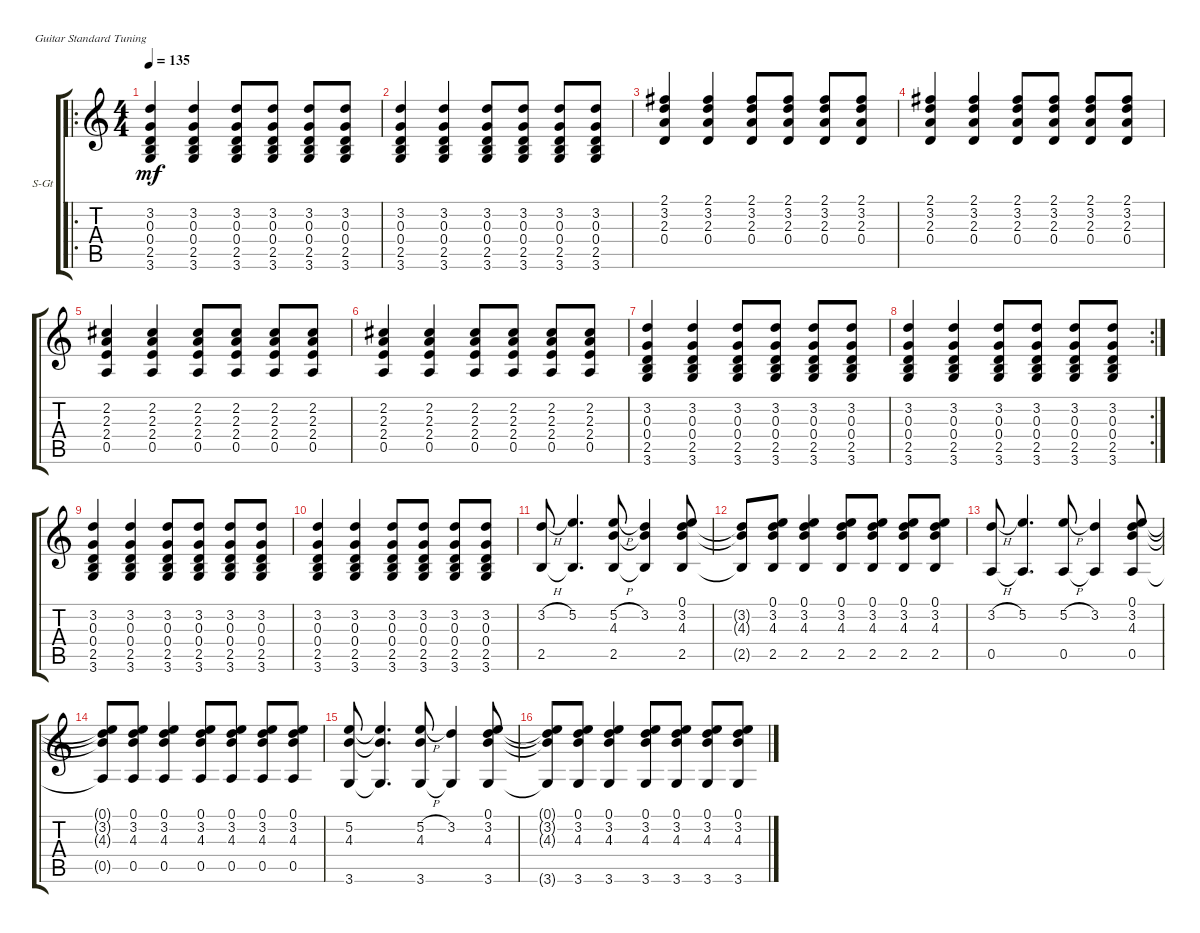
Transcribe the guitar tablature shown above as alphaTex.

\defaultSystemsLayout 4
\bracketExtendMode groupsimilarinstruments
\firstSystemTrackNameOrientation horizontal
\otherSystemsTrackNameOrientation horizontal
\track ("Steel Guitar" "S-Gt") {instrument acousticguitarsteel}
\staff {score tabs}
\tuning (E4 B3 G3 D3 A2 E2)
\ro
\ts (4 4)
\tempo 135
\clef g2
\ks c
(3.6 2.5 0.4 0.3 3.2).4{dy mf} (3.6 2.5 0.4 0.3 3.2).4 (3.6 2.5 0.4 0.3 3.2).8 (3.6 2.5 0.4 0.3 3.2).8 (3.6 2.5 0.4 0.3 3.2).8 (3.6 2.5 0.4 0.3 3.2).8 |
(3.6 2.5 0.4 0.3 3.2).4 (3.6 2.5 0.4 0.3 3.2).4 (3.6 2.5 0.4 0.3 3.2).8 (3.6 2.5 0.4 0.3 3.2).8 (3.6 2.5 0.4 0.3 3.2).8 (3.6 2.5 0.4 0.3 3.2).8 |
(0.4 2.3 3.2 2.1).4 (0.4 2.3 3.2 2.1).4 (0.4 2.3 3.2 2.1).8 (0.4 2.3 3.2 2.1).8 (0.4 2.3 3.2 2.1).8 (0.4 2.3 3.2 2.1).8 |
(0.4 2.3 3.2 2.1).4 (0.4 2.3 3.2 2.1).4 (0.4 2.3 3.2 2.1).8 (0.4 2.3 3.2 2.1).8 (0.4 2.3 3.2 2.1).8 (0.4 2.3 3.2 2.1).8 |
(2.4 2.3 2.2 0.5).4 (2.4 2.3 2.2 0.5).4 (2.4 2.3 2.2 0.5).8 (2.4 2.3 2.2 0.5).8 (2.4 2.3 2.2 0.5).8 (2.4 2.3 2.2 0.5).8 |
(2.4 2.3 2.2 0.5).4 (2.4 2.3 2.2 0.5).4 (2.4 2.3 2.2 0.5).8 (2.4 2.3 2.2 0.5).8 (2.4 2.3 2.2 0.5).8 (2.4 2.3 2.2 0.5).8 |
(3.6 2.5 0.4 0.3 3.2).4 (3.6 2.5 0.4 0.3 3.2).4 (3.6 2.5 0.4 0.3 3.2).8 (3.6 2.5 0.4 0.3 3.2).8 (3.6 2.5 0.4 0.3 3.2).8 (3.6 2.5 0.4 0.3 3.2).8 |
\rc 2
(3.6 2.5 0.4 0.3 3.2).4 (3.6 2.5 0.4 0.3 3.2).4 (3.6 2.5 0.4 0.3 3.2).8 (3.6 2.5 0.4 0.3 3.2).8 (3.6 2.5 0.4 0.3 3.2).8 (3.6 2.5 0.4 0.3 3.2).8 |
(3.6 2.5 0.4 0.3 3.2).4 (3.6 2.5 0.4 0.3 3.2).4 (3.6 2.5 0.4 0.3 3.2).8 (3.6 2.5 0.4 0.3 3.2).8 (3.6 2.5 0.4 0.3 3.2).8 (3.6 2.5 0.4 0.3 3.2).8 |
(3.6 2.5 0.4 0.3 3.2).4 (3.6 2.5 0.4 0.3 3.2).4 (3.6 2.5 0.4 0.3 3.2).8 (3.6 2.5 0.4 0.3 3.2).8 (3.6 2.5 0.4 0.3 3.2).8 (3.6 2.5 0.4 0.3 3.2).8 |
(3.2{h} 2.5).8 (2.5{t} 5.2).4{d} (2.5 5.2{h} 4.3).8 (3.2 2.5{t} 4.3{t}).4 (3.2 4.3 2.5 0.1).8 |
(3.2{t} 4.3{t} 2.5{t}).8 (3.2 4.3 2.5 0.1).8 (3.2 4.3 2.5 0.1).4 (3.2 4.3 2.5 0.1).8 (3.2 4.3 2.5 0.1).8 (3.2 4.3 2.5 0.1).8 (3.2 4.3 2.5 0.1).8 |
(0.5 3.2{h}).8 (5.2 0.5{t}).4{d} (0.5 5.2{h}).8 (0.5{t} 3.2).4 (0.5 3.2 4.3 0.1).8 |
(4.3{t} 3.2{t} 0.5{t} 0.1{t}).8 (4.3 0.5 3.2 0.1).8 (0.5 3.2 4.3 0.1).4 (0.5 3.2 4.3 0.1).8 (0.5 3.2 4.3 0.1).8 (0.5 3.2 4.3 0.1).8 (0.5 3.2 4.3 0.1).8 |
(4.3 3.6 5.2).8 (3.6{t} 5.2{t} 4.3{t}).4{d} (3.6 5.2{h} 4.3).8 (3.2 3.6{t}).4 (3.2 4.3 3.6 0.1).8 |
(3.6{t} 3.2{t} 4.3{t} 0.1{t}).8 (3.6 3.2 4.3 0.1).8 (3.6 3.2 4.3 0.1).4 (3.6 3.2 4.3 0.1).8 (3.6 3.2 4.3 0.1).8 (3.6 3.2 4.3 0.1).8 (3.6 3.2 4.3 0.1).8
